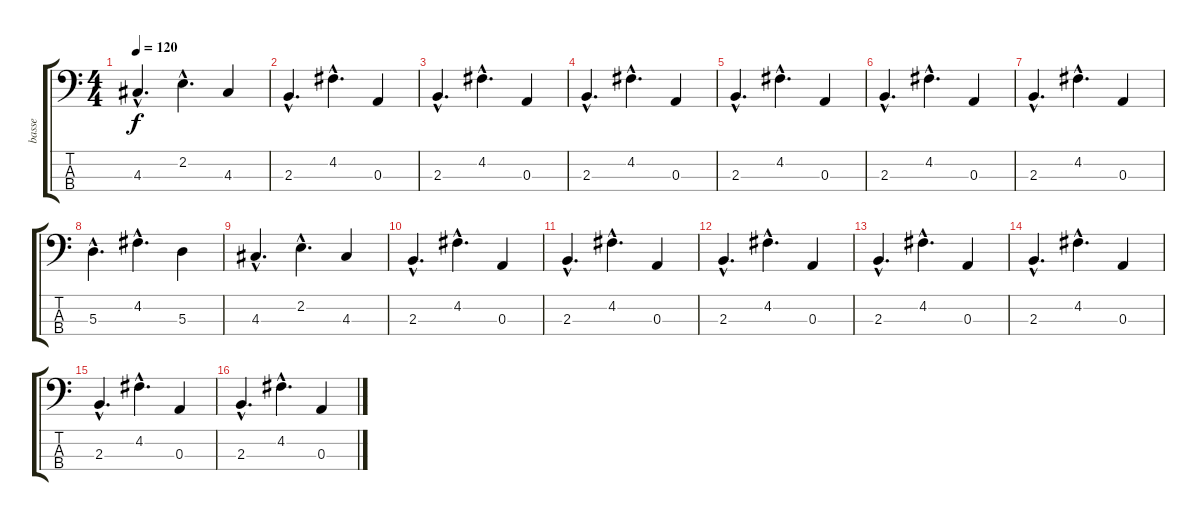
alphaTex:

\track ("basse" "basse") {instrument acousticbass}
\staff {score tabs}
\tuning (G2 D2 A1 E1) {hide}
\ts (4 4)
\tempo 120
\clef f4
\ks c
4.3{hac}.4{d dy f} 2.2{hac}.4{d} 4.3.4 |
2.3{hac}.4{d} 4.2{hac}.4{d} 0.3.4 |
2.3{hac}.4{d} 4.2{hac}.4{d} 0.3.4 |
2.3{hac}.4{d} 4.2{hac}.4{d} 0.3.4 |
2.3{hac}.4{d} 4.2{hac}.4{d} 0.3.4 |
2.3{hac}.4{d} 4.2{hac}.4{d} 0.3.4 |
2.3{hac}.4{d} 4.2{hac}.4{d} 0.3.4 |
5.3{hac}.4{d} 4.2{hac}.4{d} 5.3.4 |
4.3{hac}.4{d} 2.2{hac}.4{d} 4.3.4 |
2.3{hac}.4{d} 4.2{hac}.4{d} 0.3.4 |
2.3{hac}.4{d} 4.2{hac}.4{d} 0.3.4 |
2.3{hac}.4{d} 4.2{hac}.4{d} 0.3.4 |
2.3{hac}.4{d} 4.2{hac}.4{d} 0.3.4 |
2.3{hac}.4{d} 4.2{hac}.4{d} 0.3.4 |
2.3{hac}.4{d} 4.2{hac}.4{d} 0.3.4 |
2.3{hac}.4{d} 4.2{hac}.4{d} 0.3.4
